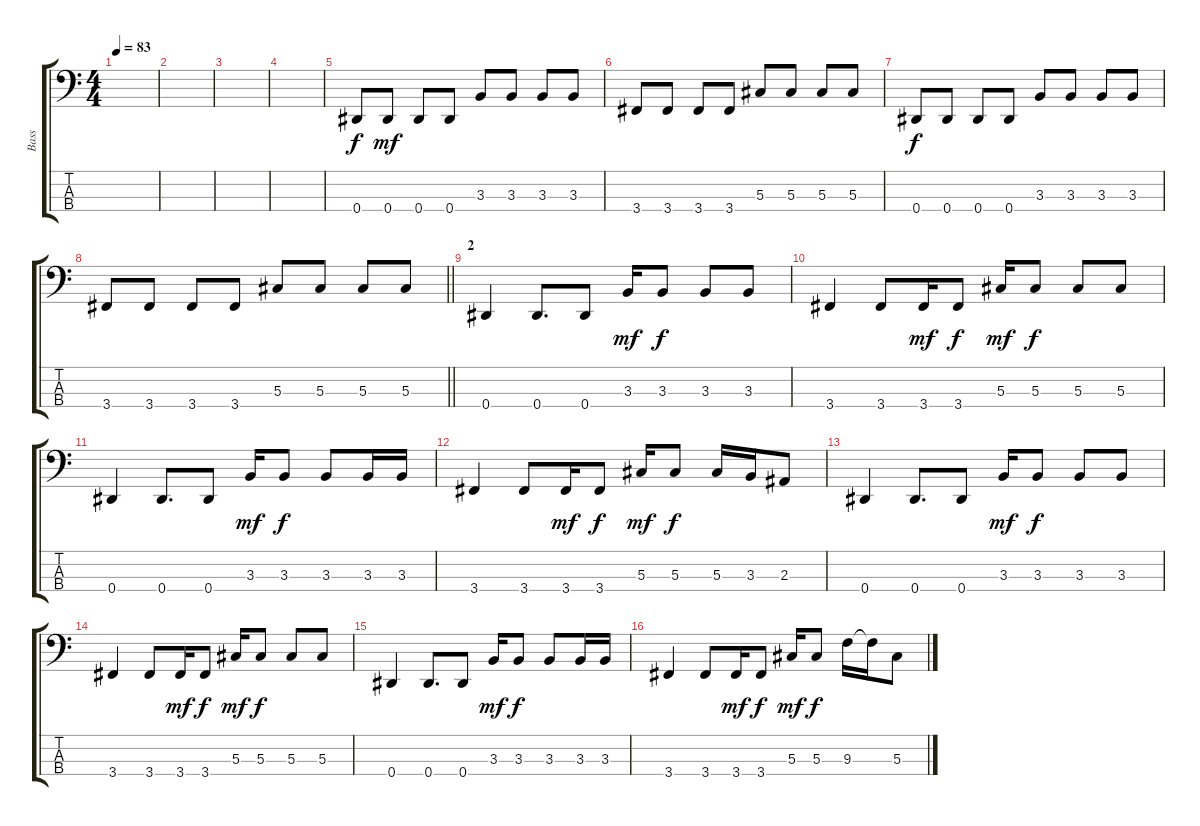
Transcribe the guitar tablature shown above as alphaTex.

\track ("Bass" "Bass") {instrument electricbasspick}
\staff {score tabs}
\tuning (Gb2 Db2 Ab1 Eb1) {hide}
\ts (4 4)
\tempo 83
\clef f4
\ks c
|
|
|
|
0.4.8 0.4.8{dy mf} 0.4.8 0.4.8 3.3.8 3.3.8 3.3.8 3.3.8 |
3.4.8 3.4.8 3.4.8 3.4.8 5.3.8 5.3.8 5.3.8 5.3.8 |
0.4.8{dy f} 0.4.8 0.4.8 0.4.8 3.3.8 3.3.8 3.3.8 3.3.8 |
\barLineRight lightlight
3.4.8 3.4.8 3.4.8 3.4.8 5.3.8 5.3.8 5.3.8 5.3.8 |
\section ("" "2")
0.4.4 0.4.8{d} 0.4.8 3.3.16{dy mf} 3.3.8{dy f} 3.3.8 3.3.8 |
3.4.4 3.4.8 3.4.16{dy mf} 3.4.8{dy f} 5.3.16{dy mf} 5.3.8{dy f} 5.3.8 5.3.8 |
0.4.4 0.4.8{d} 0.4.8 3.3.16{dy mf} 3.3.8{dy f} 3.3.8 3.3.16 3.3.16 |
3.4.4 3.4.8 3.4.16{dy mf} 3.4.8{dy f} 5.3.16{dy mf} 5.3.8{dy f} 5.3.16 3.3.16 2.3.8 |
0.4.4 0.4.8{d} 0.4.8 3.3.16{dy mf} 3.3.8{dy f} 3.3.8 3.3.8 |
3.4.4 3.4.8 3.4.16{dy mf} 3.4.8{dy f} 5.3.16{dy mf} 5.3.8{dy f} 5.3.8 5.3.8 |
0.4.4 0.4.8{d} 0.4.8 3.3.16{dy mf} 3.3.8{dy f} 3.3.8 3.3.16 3.3.16 |
3.4.4 3.4.8 3.4.16{dy mf} 3.4.8{dy f} 5.3.16{dy mf} 5.3.8{dy f} 9.3.16 9.3{t}.16 5.3.8
